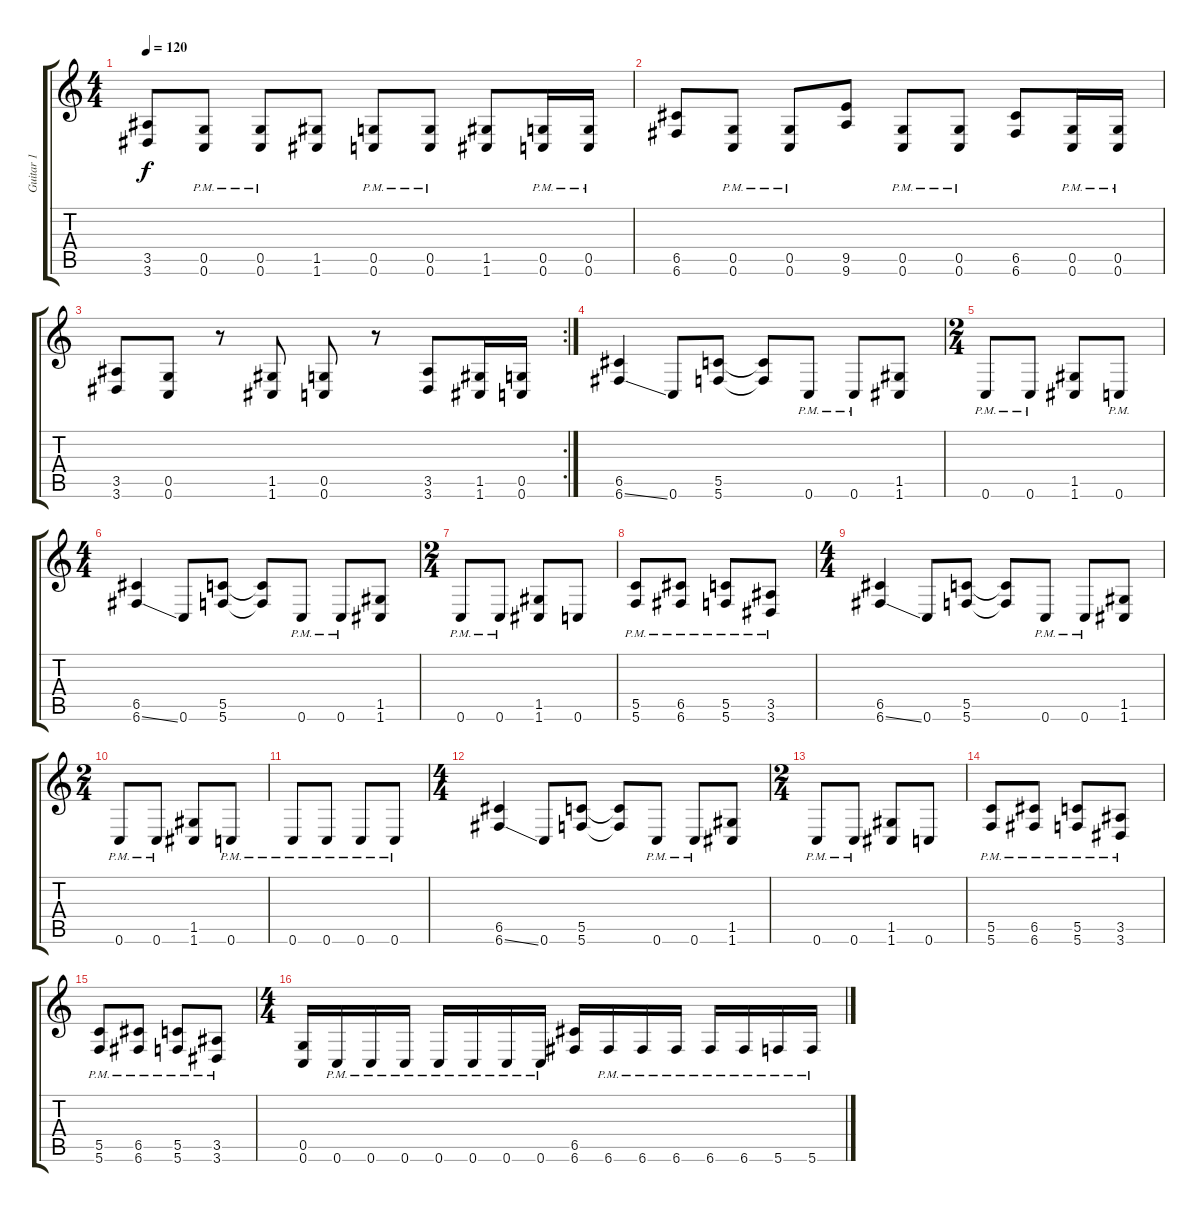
\track ("Guitar 1" "Guitar 1") {instrument distortionguitar}
\staff {score tabs}
\tuning (D4 A3 F3 C3 G2 C2) {hide}
\ts (4 4)
\tempo 120
\clef g2
\ks c
(3.5 3.6).8{dy f} (0.5{pm} 0.6{pm}).8 (0.5{pm} 0.6{pm}).8 (1.5 1.6).8 (0.5{pm} 0.6{pm}).8 (0.5{pm} 0.6{pm}).8 (1.5 1.6).8 (0.5{pm} 0.6{pm}).16 (0.5{pm} 0.6{pm}).16 |
(6.5 6.6).8 (0.5{pm} 0.6{pm}).8 (0.5{pm} 0.6{pm}).8 (9.5 9.6).8 (0.5{pm} 0.6{pm}).8 (0.5{pm} 0.6{pm}).8 (6.5 6.6).8 (0.5{pm} 0.6{pm}).16 (0.5{pm} 0.6{pm}).16 |
\rc 2
(3.5 3.6).8 (0.5 0.6).8 r.8 (1.5 1.6).8 (0.5 0.6).8 r.8 (3.5 3.6).8 (1.5 1.6).16 (0.5 0.6).16 |
(6.5 6.6{ss}).4 0.6.8 (5.5 5.6).8 (5.5{t} 5.6{t}).8 0.6{pm}.8 0.6{pm}.8 (1.5 1.6).8 |
\ts (2 4)
0.6{pm}.8 0.6{pm}.8 (1.5 1.6).8 0.6{pm}.8 |
\ts (4 4)
(6.5 6.6{ss}).4 0.6.8 (5.5 5.6).8 (5.5{t} 5.6{t}).8 0.6{pm}.8 0.6{pm}.8 (1.5 1.6).8 |
\ts (2 4)
0.6{pm}.8 0.6{pm}.8 (1.5 1.6).8 0.6.8 |
(5.5{pm} 5.6{pm}).8 (6.5{pm} 6.6{pm}).8 (5.5{pm} 5.6{pm}).8 (3.5{pm} 3.6{pm}).8 |
\ts (4 4)
(6.5 6.6{ss}).4 0.6.8 (5.5 5.6).8 (5.5{t} 5.6{t}).8 0.6{pm}.8 0.6{pm}.8 (1.5 1.6).8 |
\ts (2 4)
0.6{pm}.8 0.6{pm}.8 (1.5 1.6).8 0.6{pm}.8 |
0.6{pm}.8 0.6{pm}.8 0.6{pm}.8 0.6{pm}.8 |
\ts (4 4)
(6.5 6.6{ss}).4 0.6.8 (5.5 5.6).8 (5.5{t} 5.6{t}).8 0.6{pm}.8 0.6{pm}.8 (1.5 1.6).8 |
\ts (2 4)
0.6{pm}.8 0.6{pm}.8 (1.5 1.6).8 0.6.8 |
(5.5{pm} 5.6{pm}).8 (6.5{pm} 6.6{pm}).8 (5.5{pm} 5.6{pm}).8 (3.5{pm} 3.6{pm}).8 |
(5.5{pm} 5.6{pm}).8 (6.5{pm} 6.6{pm}).8 (5.5{pm} 5.6{pm}).8 (3.5{pm} 3.6{pm}).8 |
\ts (4 4)
(0.5 0.6).16 0.6{pm}.16 0.6{pm}.16 0.6{pm}.16 0.6{pm}.16 0.6{pm}.16 0.6{pm}.16 0.6{pm}.16 (6.5 6.6).16 6.6{pm}.16 6.6{pm}.16 6.6{pm}.16 6.6{pm}.16 6.6{pm}.16 5.6{pm}.16 5.6{pm}.16
